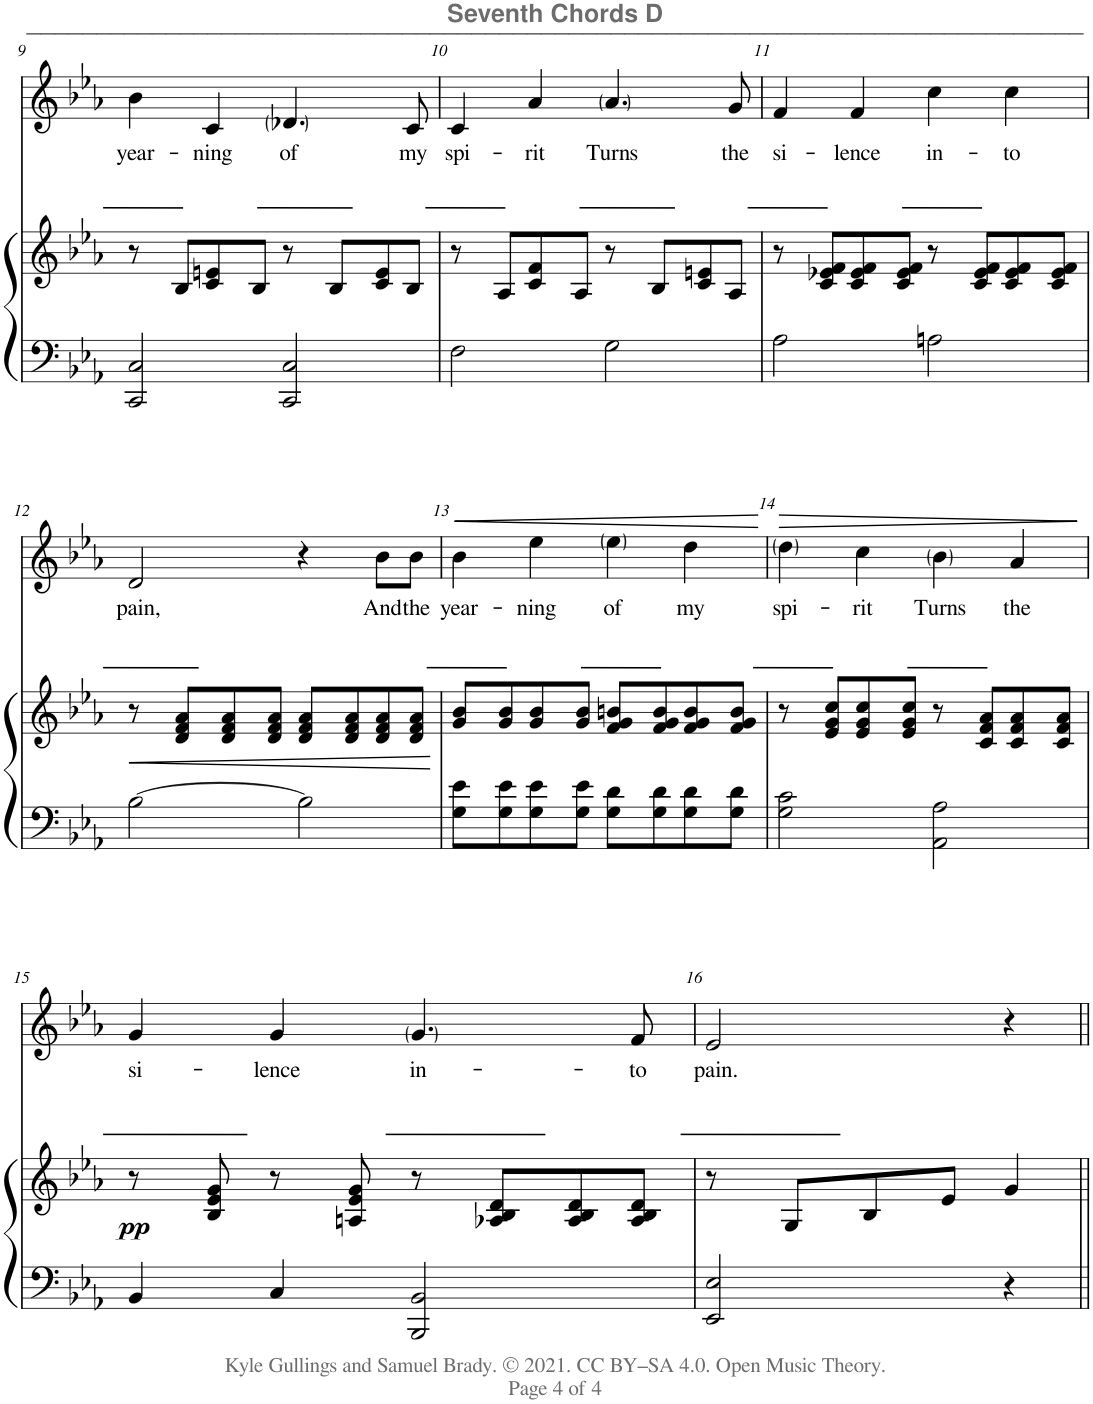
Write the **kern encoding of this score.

**kern	**kern	**dynam	**kern	**text	**dynam
*part2	*part2	*part2	*part1	*part1	*part1
*staff3	*staff2	*staff2/3	*staff1	*staff1	*staff1
*I"Piano	*	*	*I"Piano	*	*
*I'Pno	*	*	*	*	*
!!LO:PB:g=z
*clefF4	*clefG2	*	*clefG2	*	*
*k[b-e-a-]	*k[b-e-a-]	*	*k[b-e-a-]	*	*
*M4/4	*M4/4	*	*M4/4	*	*
=9	=9	=9	=9	=9	=9
!	!	!	!	!LO:LY:b	!
2CC/ 2C/	8r	.	4b-\	year-	.
.	8B-/L	.	.	.	.
!	!	!	!	!LO:LY:b	!
.	8c/ 8en/	.	4c/	-ning	.
.	8B-/J	.	.	.	.
!	!	!	!	!LO:LY:b	!
2CC/ 2C/	8r	.	4.d-X/	of	.
.	8B-/L	.	.	.	.
.	8c/ 8e/	.	.	.	.
!	!	!	!	!LO:LY:b	!
.	8B-/J	.	8c/	my	.
=10	=10	=10	=10	=10	=10
!	!	!	!	!LO:LY:b	!
2F\	8r	.	4c/	spi-	.
.	8A-/L	.	.	.	.
!	!	!	!	!LO:LY:b	!
.	8c/ 8f/	.	4a-/	-rit	.
.	8A-/J	.	.	.	.
!	!	!	!	!LO:LY:b	!
2G\	8r	.	4.a-/	Turns	.
.	8B-/L	.	.	.	.
.	8c/ 8en/	.	.	.	.
!	!	!	!	!LO:LY:b	!
.	8A-/J	.	8g/	the	.
=11	=11	=11	=11	=11	=11
!	!	!	!	!LO:LY:b	!
2A-\	8r	.	4f/	si-	.
.	8c/ 8e-X/ 8f/L	.	.	.	.
!	!	!	!	!LO:LY:b	!
.	8c/ 8e-/ 8f/	.	4f/	-lence	.
.	8c/ 8e-/ 8f/J	.	.	.	.
!	!	!	!	!LO:LY:b	!
2An\	8r	.	4cc\	in-	.
.	8c/ 8e-/ 8f/L	.	.	.	.
!	!	!	!	!LO:LY:b	!
.	8c/ 8e-/ 8f/	.	4cc\	-to	.
.	8c/ 8e-/ 8f/J	.	.	.	.
!!LO:LB:g=z
=12	=12	=12	=12	=12	=12
!	!	!	!	!LO:LY:b	!
[2B-\	8r	.	2d/	pain,	.
!	!	!LO:HP:b	!	!	!
.	8d/ 8f/ 8a-/L	<	.	.	.
.	8d/ 8f/ 8a-/	.	.	.	.
.	8d/ 8f/ 8a-/J	.	.	.	.
2B-\]	8d/ 8f/ 8a-/L	.	4r	.	.
.	8d/ 8f/ 8a-/	.	.	.	.
!	!	!	!	!LO:LY:b	!
.	8d/ 8f/ 8a-/	.	8b-\L	And	.
!	!	!	!	!LO:LY:b	!
.	8d/ 8f/ 8a-/J	.	8b-\J	the	.
.	.	[	.	.	.
=13	=13	=13	=13	=13	=13
!	!	!	!	!LO:LY:b	!LO:HP:b
8G\ 8e-\L	8g/ 8b-/L	.	4b-\	year-	<
8G\ 8e-\	8g/ 8b-/	.	.	.	.
!	!	!	!	!LO:LY:b	!
8G\ 8e-\	8g/ 8b-/	.	4ee-\	-ning	.
8G\ 8e-\J	8g/ 8b-/J	.	.	.	.
!	!	!	!	!LO:LY:b	!
8G\ 8d\L	8f/ 8g/ 8bn/L	.	4ee-\	of	.
8G\ 8d\	8f/ 8g/ 8b/	.	.	.	.
!	!	!	!	!LO:LY:b	!
8G\ 8d\	8f/ 8g/ 8b/	.	4dd\	my	.
8G\ 8d\J	8f/ 8g/ 8b/J	.	.	.	.
.	.	.	.	.	[
=14	=14	=14	=14	=14	=14
!	!	!	!	!LO:LY:b	!LO:HP:b
2G\ 2c\	8r	.	4dd\	spi-	>
.	8e-/ 8g/ 8cc/L	.	.	.	.
!	!	!	!	!LO:LY:b	!
.	8e-/ 8g/ 8cc/	.	4cc\	-rit	.
.	8e-/ 8g/ 8cc/J	.	.	.	.
!	!	!	!	!LO:LY:b	!
2AA-\ 2A-\	8r	.	4b-\	Turns	.
.	8c/ 8f/ 8a-/L	.	.	.	.
!	!	!	!	!LO:LY:b	!
.	8c/ 8f/ 8a-/	.	4a-/	the	.
.	8c/ 8f/ 8a-/J	.	.	.	.
.	.	.	.	.	]
!!LO:LB:g=z
=15	=15	=15	=15	=15	=15
!	!	!LO:DY:b	!	!LO:LY:b	!
4BB-/	8r	pp	4g/	si-	.
.	8B-/ 8e-/ 8g/	.	.	.	.
!	!	!	!	!LO:LY:b	!
4C/	8r	.	4g/	-lence	.
.	8An/ 8e-/ 8g/	.	.	.	.
!	!	!	!	!LO:LY:b	!
2BBB-/ 2BB-/	8r	.	4.g/	in-	.
.	8A-X/ 8B-/ 8d/L	.	.	.	.
.	8A-/ 8B-/ 8d/	.	.	.	.
!	!	!	!	!LO:LY:b	!
.	8A-/ 8B-/ 8d/J	.	8f/	-to	.
=16	=16	=16	=16	=16	=16
!	!	!	!	!LO:LY:b	!
2EE-/ 2E-/	8r	.	2e-/	pain.	.
.	8G/L	.	.	.	.
.	8B-/	.	.	.	.
.	8e-/J	.	.	.	.
4r	4g/	.	4r	.	.
=||	=||	=||	=||	=||	=||
*-	*-	*-	*-	*-	*-
